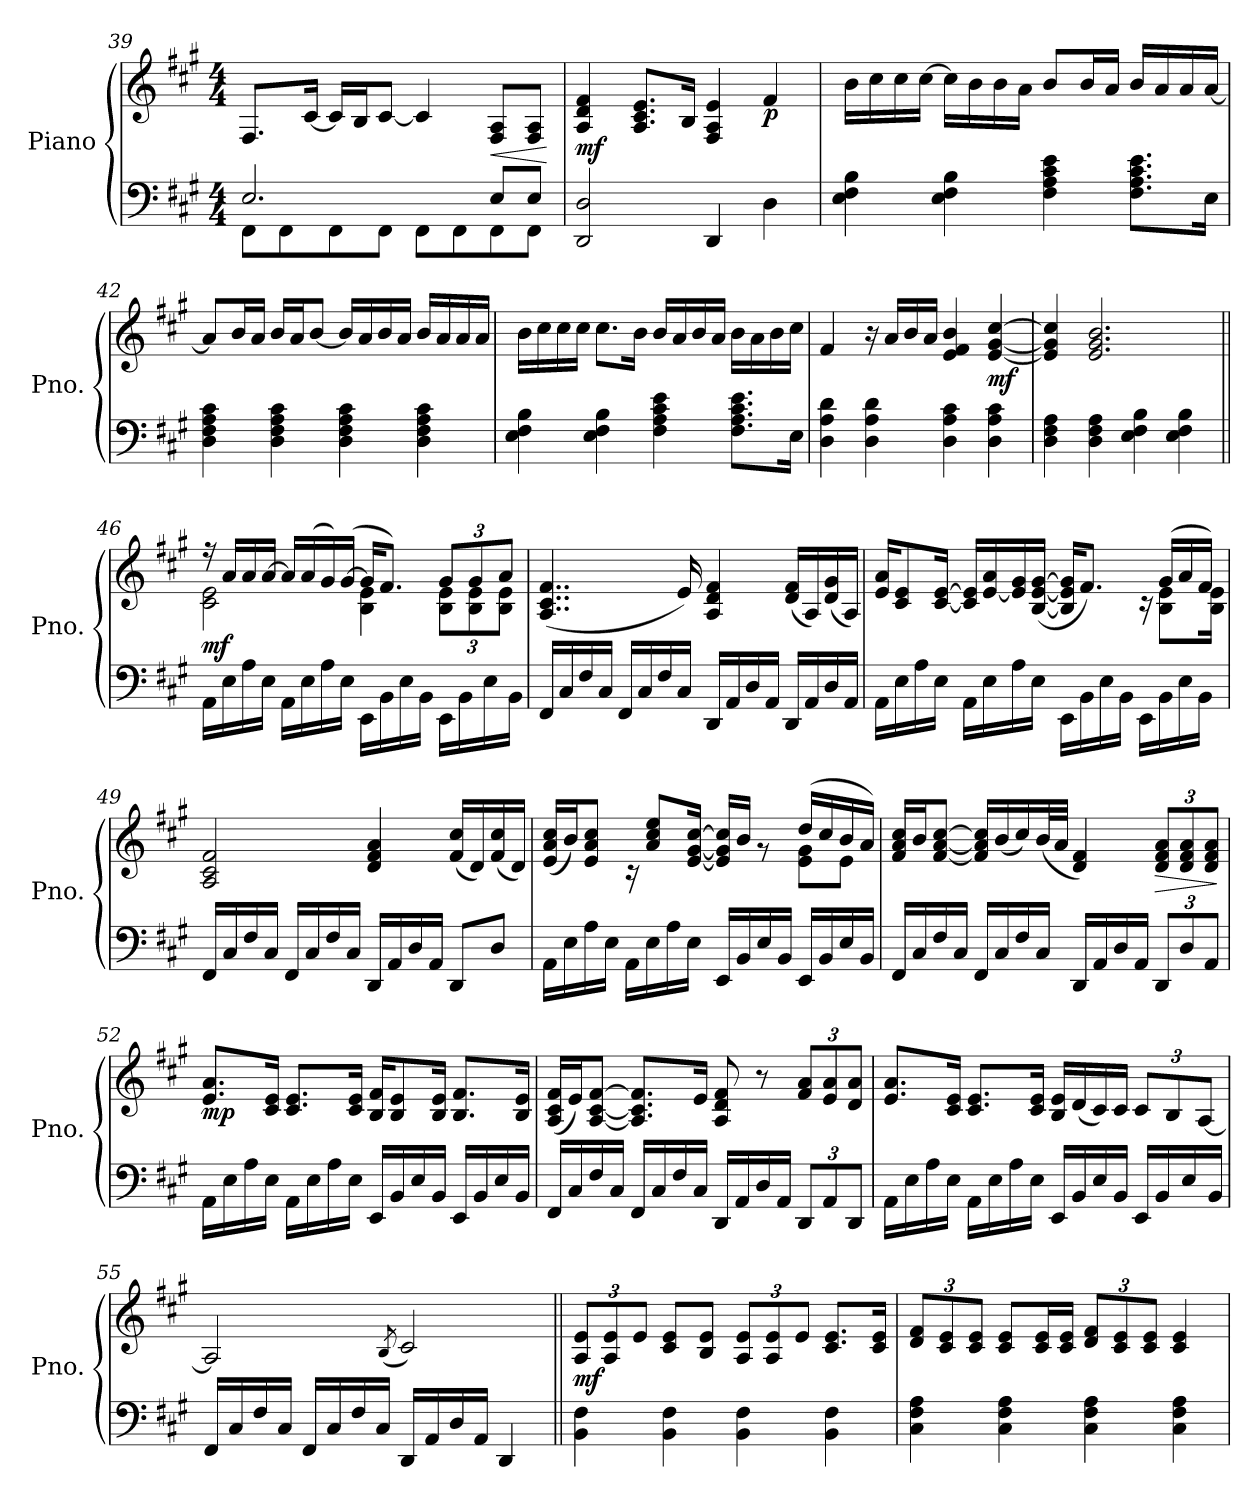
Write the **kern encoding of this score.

**kern	**kern	**dynam
*part1	*part1	*part1
*staff2	*staff1	*staff1/2
*I"Piano	*	*
*I'Pno.	*	*
!!LO:LB:g=z
*clefF4	*clefG2	*
*k[f#c#g#]	*k[f#c#g#]	*
*M4/4	*M4/4	*
=39	=39	=39
*^	*	*
2.E/	8FF#\L	8.F#/L	.
.	8FF#\	.	.
.	.	[16c#/Jk	.
.	8FF#\	16c#/LL]	.
.	.	16B/J	.
.	8FF#\J	[8c#/J	.
.	8FF#\L	4c#/]	.
.	8FF#\	.	.
!	!	!	!LO:HP:b
8E/L	8FF#\	8F#/ 8A/L	<
8E/J	8FF#\J	8F#/ 8A/J	.
*v	*v	*	*
.	.	[
=40	=40	=40
!	!	!LO:DY:b
2DD/ 2D/	4A/ 4d/ 4f#/	mf
.	8.A/ 8.c#/ 8.e/L	.
.	16B/Jk	.
4DD/	4F#/ 4A/ 4e/	.
!	!	!LO:DY:b
4D\	4f#/	p
=41	=41	=41
4E\ 4F#\ 4B\	16b\LL	.
.	16cc#\	.
.	16cc#\	.
.	[16cc#\JJ	.
4E\ 4F#\ 4B\	16cc#\LL]	.
.	16b\	.
.	16b\	.
.	16a\JJ	.
4F#\ 4A\ 4c#\ 4e\	8b/L	.
.	16b/L	.
.	16a/JJ	.
8.F#\ 8.A\ 8.c#\ 8.e\L	16b/LL	.
.	16a/	.
.	16a/	.
16E\Jk	[16a/JJ	.
!!LO:LB:g=z
=42	=42	=42
4D\ 4F#\ 4A\ 4c#\	8a/L]	.
.	16b/L	.
.	16a/JJ	.
4D\ 4F#\ 4A\ 4c#\	16b/LL	.
.	16a/J	.
.	[8b/J	.
4D\ 4F#\ 4A\ 4c#\	16b/LL]	.
.	16a/	.
.	16b/	.
.	16a/JJ	.
4D\ 4F#\ 4A\ 4c#\	16b/LL	.
.	16a/	.
.	16a/	.
.	16a/JJ	.
=43	=43	=43
4E\ 4F#\ 4B\	16b\LL	.
.	16cc#\	.
.	16cc#\	.
.	16cc#\JJ	.
4E\ 4F#\ 4B\	8.cc#\L	.
.	16b\Jk	.
4F#\ 4A\ 4c#\ 4e\	16b/LL	.
.	16a/	.
.	16b/	.
.	16a/JJ	.
8.F#\ 8.A\ 8.c#\ 8.e\L	16b\LL	.
.	16a\	.
.	16b\	.
16E\Jk	16cc#\JJ	.
=44	=44	=44
4D\ 4A\ 4d\	4f#/	.
4D\ 4A\ 4d\	16r	.
.	16a/LL	.
.	16b/	.
.	16a/JJ	.
4D\ 4A\ 4c#\	4e/ 4f#/ 4b/	.
!	!	!LO:DY:b
4D\ 4A\ 4c#\	[4e/ [4g#/ [4cc#/	mf
!!LO:LB:g=z
=45	=45	=45
4D\ 4F#\ 4A\	4e/] 4g#/] 4cc#/]	.
4D\ 4F#\ 4A\	2.e/ 2.g#/ 2.b/	.
4E\ 4F#\ 4B\	.	.
4E\ 4F#\ 4B\	.	.
=46||	=46||	=46||
*	*^	*
!	!	!	!LO:DY:b
16AA\LL	16r	2c#\ 2e\	mf
16E\	16a/LL	.	.
16A\	16a/	.	.
16E\JJ	[16a/JJ	.	.
16AA\LL	16a/LL]	.	.
16E\	(16a/	.	.
16A\	16g#/)	.	.
16E\JJ	([16g#/JJ	.	.
16EE\LL	16g#/KL]	4B\ 4e\	.
16BB\	8.f#/J)	.	.
16E\	.	.	.
16BB\JJ	.	.	.
*	*Xbrackettup	*	*
16EE\LL	12g#/L	12B\ 12e\L	.
16BB\	.	.	.
.	12g#/	12B\ 12e\	.
16E\	.	.	.
.	12a/J	12B\ 12e\J	.
16BB\JJ	.	.	.
*	*v	*v	*
=47	=47	=47
16FF#/LL	(4..A/ 4..c#/ 4..f#/	.
16C#/	.	.
16F#/	.	.
16C#/JJ	.	.
16FF#/LL	.	.
16C#/	.	.
16F#/	.	.
16C#/JJ	16e/)	.
16DD/LL	4A/ 4d/ 4f#/	.
16AA/	.	.
16D/	.	.
16AA/JJ	.	.
16DD/LL	(16d/ 16f#/LL	.
16AA/	16A/)	.
16D/	(16d/ 16g#/	.
16AA/JJ	16A/JJ)	.
!!LO:LB:g=z
=48	=48	=48
*	*^	*
16AA\LL	16e/ 16a/KL	16ryy	.
*	*v	*v	*
16E\	8c#/ 8e/	.
16A\	.	.
16E\JJ	[16c#/ [16e/Jk	.
16AA\LL	16c#/] 16e/]LL	.
16E\	[16e/ 16a/	.
16A\	16e/] 16g#/	.
16E\JJ	([16B/ [16e/ [16g#/JJ	.
16EE\LL	16B/] 16e/] 16g#/]KL	.
16BB\	8.f#/J)	.
16E\	.	.
16BB\JJ	.	.
16EE\LL	16rc	.
*	*^	*
16BB\	(16g#/LL	8B\ 8e\L	.
16E\	16a/	.	.
16BB\JJ	16f#/JJ)	16B\ 16e\Jk	.
*	*v	*v	*
=49	=49	=49
16FF#/LL	2A/ 2c#/ 2f#/	.
16C#/	.	.
16F#/	.	.
16C#/JJ	.	.
16FF#/LL	.	.
16C#/	.	.
16F#/	.	.
16C#/JJ	.	.
16DD/LL	4d/ 4f#/ 4a/	.
16AA/	.	.
16D/	.	.
16AA/JJ	.	.
8DD/L	(16f#/ 16cc#/LL	.
.	16d/)	.
8D/J	(16f#/ 16cc#/	.
.	16d/JJ)	.
!!LO:LB:g=z
=50	=50	=50
*	*^	*
16AA\LL	(16e/ 16a/ 16cc#/LL	2.ryy	.
16E\	16b/J)	.	.
16A\	8e/ 8a/ 8cc#/J	.	.
16E\JJ	.	.	.
16AA\LL	16rc	.	.
16E\	8a/ 8cc#/ 8ee/L	.	.
16A\	.	.	.
16E\JJ	[16e/ [16g#/ [16cc#/Jk	.	.
16EE/LL	16e/] 16g#/] 16cc#/]LL	.	.
16BB/	16b/JJ	.	.
16E/	8rg	.	.
16BB/JJ	.	.	.
16EE/LL	(16dd/LL	8e\ 8g#\L	.
16BB/	16cc#/	.	.
16E/	16b/	8e\J	.
16BB/JJ	16a/JJ)	.	.
*	*v	*v	*
=51	=51	=51
16FF#/LL	16f#/ 16a/ 16cc#/LL	.
16C#/	16b/J	.
16F#/	[8f#/ [8a/ [8cc#/J	.
16C#/JJ	.	.
16FF#/LL	16f#/] 16a/] 16cc#/]LL	.
16C#/	(16b/	.
16F#/	16cc#/)	.
16C#/JJ	(32b/L	.
.	32a/JJJ	.
16DD/LL	4d/ 4f#/)	.
16AA/	.	.
16D/	.	.
16AA/JJ	.	.
*Xbrackettup	*	*
!	!	!LO:HP:b
12DD/L	12d/ 12f#/ 12a/L	>
12D/	12d/ 12f#/ 12a/	.
12AA/J	12d/ 12f#/ 12a/J	.
.	.	]
!!LO:PB:g=z
=52	=52	=52
!	!	!LO:DY:b
16AA\LL	8.e/ 8.a/L	mp
16E\	.	.
16A\	.	.
16E\JJ	16c#/ 16e/Jk	.
16AA\LL	8.c#/ 8.e/L	.
16E\	.	.
16A\	.	.
16E\JJ	16c#/ 16e/Jk	.
16EE/LL	16B/ 16f#/KL	.
16BB/	8B/ 8e/	.
16E/	.	.
16BB/JJ	16B/ 16e/Jk	.
16EE/LL	8.B/ 8.f#/L	.
16BB/	.	.
16E/	.	.
16BB/JJ	16B/ 16e/Jk	.
=53	=53	=53
16FF#/LL	(>16A/ 16c#/ 16f#/LL	.
16C#/	16e/J)	.
16F#/	[8A/ [8c#/ [8f#/J	.
16C#/JJ	.	.
16FF#/LL	8.A/] 8.c#/] 8.f#/]L	.
16C#/	.	.
16F#/	.	.
16C#/JJ	16e/Jk	.
16DD/LL	8A/ 8d/ 8f#/	.
16AA/	.	.
16D/	8r	.
16AA/JJ	.	.
12DD/L	12f#/ 12a/L	.
12AA/	12e/ 12a/	.
12DD/J	12d/ 12a/J	.
!!LO:LB:g=z
=54	=54	=54
16AA\LL	8.e/ 8.a/L	.
16E\	.	.
16A\	.	.
16E\JJ	16c#/ 16e/Jk	.
16AA\LL	8.c#/ 8.e/L	.
16E\	.	.
16A\	.	.
16E\JJ	16c#/ 16e/Jk	.
16EE/LL	16B/ 16e/LL	.
16BB/	(16d/	.
16E/	16c#/)	.
16BB/JJ	16c#/JJ	.
16EE/LL	12c#/L	.
16BB/	.	.
.	12B/	.
16E/	.	.
.	[12A/J	.
16BB/JJ	.	.
=55	=55	=55
16FF#/LL	2A/]	.
16C#/	.	.
16F#/	.	.
16C#/JJ	.	.
16FF#/LL	.	.
16C#/	.	.
16F#/	.	.
16C#/JJ	.	.
.	(8qB/	.
16DD/LL	2c#/)	.
16AA/	.	.
16D/	.	.
16AA/JJ	.	.
4DD/	.	.
=56||	=56||	=56||
!	!	!LO:DY:b
4BB\ 4F#\	12A/ 12e/L	mf
.	12A/ 12e/	.
.	12e/J	.
4BB\ 4F#\	8c#/ 8e/L	.
.	8B/ 8e/J	.
4BB\ 4F#\	12A/ 12e/L	.
.	12A/ 12e/	.
.	12e/J	.
4BB\ 4F#\	8.c#/ 8.e/L	.
.	16c#/ 16e/Jk	.
!!LO:LB:g=z
=57	=57	=57
4C#\ 4F#\ 4A\	12d/ 12f#/L	.
.	12c#/ 12e/	.
.	12c#/ 12e/J	.
4C#\ 4F#\ 4A\	8c#/ 8e/L	.
.	16c#/ 16e/L	.
.	16c#/ 16e/JJ	.
4C#\ 4F#\ 4A\	12d/ 12f#/L	.
.	12c#/ 12e/	.
.	12c#/ 12e/J	.
4C#\ 4F#\ 4A\	4c#/ 4e/	.
=	=	=
*-	*-	*-
